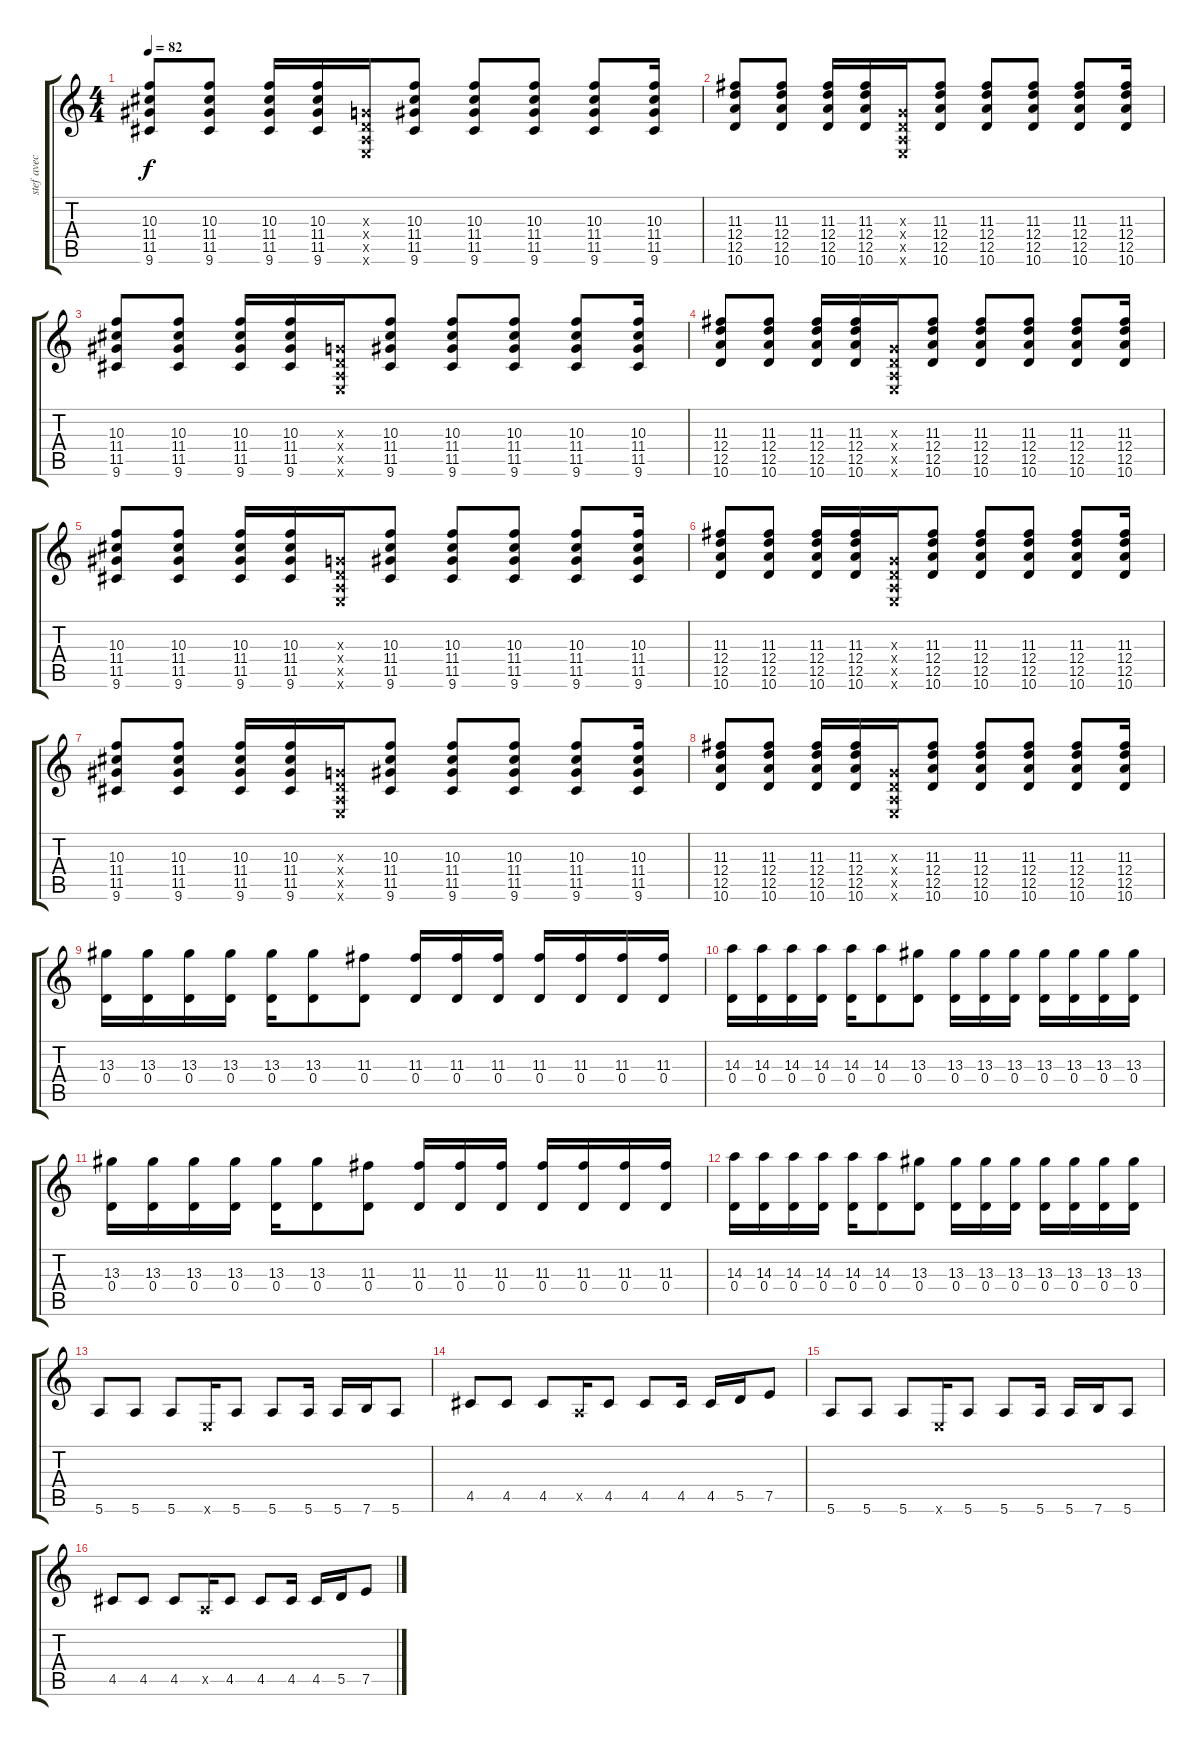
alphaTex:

\track ("stef avec une bariton" "stef avec ") {instrument acousticbass}
\staff {score tabs}
\tuning (E4 B3 G3 D3 A2 E2) {hide}
\ts (4 4)
\tempo 82
\clef g2
\ks c
(10.3 11.4 11.5 9.6).8{dy f} (10.3 11.4 11.5 9.6).8 (10.3 11.4 11.5 9.6).16 (10.3 11.4 11.5 9.6).16 (0.3{x} 0.4{x} 0.5{x} 0.6{x}).16 (10.3 11.4 11.5 9.6).8 (10.3 11.4 11.5 9.6).8 (10.3 11.4 11.5 9.6).8 (10.3 11.4 11.5 9.6).8 (10.3 11.4 11.5 9.6).16 |
(11.3 12.4 12.5 10.6).8 (11.3 12.4 12.5 10.6).8 (11.3 12.4 12.5 10.6).16 (11.3 12.4 12.5 10.6).16 (0.3{x} 0.4{x} 0.5{x} 0.6{x}).16 (11.3 12.4 12.5 10.6).8 (11.3 12.4 12.5 10.6).8 (11.3 12.4 12.5 10.6).8 (11.3 12.4 12.5 10.6).8 (11.3 12.4 12.5 10.6).16 |
(10.3 11.4 11.5 9.6).8 (10.3 11.4 11.5 9.6).8 (10.3 11.4 11.5 9.6).16 (10.3 11.4 11.5 9.6).16 (0.3{x} 0.4{x} 0.5{x} 0.6{x}).16 (10.3 11.4 11.5 9.6).8 (10.3 11.4 11.5 9.6).8 (10.3 11.4 11.5 9.6).8 (10.3 11.4 11.5 9.6).8 (10.3 11.4 11.5 9.6).16 |
(11.3 12.4 12.5 10.6).8 (11.3 12.4 12.5 10.6).8 (11.3 12.4 12.5 10.6).16 (11.3 12.4 12.5 10.6).16 (0.3{x} 0.4{x} 0.5{x} 0.6{x}).16 (11.3 12.4 12.5 10.6).8 (11.3 12.4 12.5 10.6).8 (11.3 12.4 12.5 10.6).8 (11.3 12.4 12.5 10.6).8 (11.3 12.4 12.5 10.6).16 |
(10.3 11.4 11.5 9.6).8 (10.3 11.4 11.5 9.6).8 (10.3 11.4 11.5 9.6).16 (10.3 11.4 11.5 9.6).16 (0.3{x} 0.4{x} 0.5{x} 0.6{x}).16 (10.3 11.4 11.5 9.6).8 (10.3 11.4 11.5 9.6).8 (10.3 11.4 11.5 9.6).8 (10.3 11.4 11.5 9.6).8 (10.3 11.4 11.5 9.6).16 |
(11.3 12.4 12.5 10.6).8 (11.3 12.4 12.5 10.6).8 (11.3 12.4 12.5 10.6).16 (11.3 12.4 12.5 10.6).16 (0.3{x} 0.4{x} 0.5{x} 0.6{x}).16 (11.3 12.4 12.5 10.6).8 (11.3 12.4 12.5 10.6).8 (11.3 12.4 12.5 10.6).8 (11.3 12.4 12.5 10.6).8 (11.3 12.4 12.5 10.6).16 |
(10.3 11.4 11.5 9.6).8 (10.3 11.4 11.5 9.6).8 (10.3 11.4 11.5 9.6).16 (10.3 11.4 11.5 9.6).16 (0.3{x} 0.4{x} 0.5{x} 0.6{x}).16 (10.3 11.4 11.5 9.6).8 (10.3 11.4 11.5 9.6).8 (10.3 11.4 11.5 9.6).8 (10.3 11.4 11.5 9.6).8 (10.3 11.4 11.5 9.6).16 |
(11.3 12.4 12.5 10.6).8 (11.3 12.4 12.5 10.6).8 (11.3 12.4 12.5 10.6).16 (11.3 12.4 12.5 10.6).16 (0.3{x} 0.4{x} 0.5{x} 0.6{x}).16 (11.3 12.4 12.5 10.6).8 (11.3 12.4 12.5 10.6).8 (11.3 12.4 12.5 10.6).8 (11.3 12.4 12.5 10.6).8 (11.3 12.4 12.5 10.6).16 |
(13.3 0.4).16 (13.3 0.4).16 (13.3 0.4).16 (13.3 0.4).16 (13.3 0.4).16 (13.3 0.4).8 (11.3 0.4).8 (11.3 0.4).16 (11.3 0.4).16 (11.3 0.4).16 (11.3 0.4).16 (11.3 0.4).16 (11.3 0.4).16 (11.3 0.4).16 |
(14.3 0.4).16 (14.3 0.4).16 (14.3 0.4).16 (14.3 0.4).16 (14.3 0.4).16 (14.3 0.4).8 (13.3 0.4).8 (13.3 0.4).16 (13.3 0.4).16 (13.3 0.4).16 (13.3 0.4).16 (13.3 0.4).16 (13.3 0.4).16 (13.3 0.4).16 |
(13.3 0.4).16 (13.3 0.4).16 (13.3 0.4).16 (13.3 0.4).16 (13.3 0.4).16 (13.3 0.4).8 (11.3 0.4).8 (11.3 0.4).16 (11.3 0.4).16 (11.3 0.4).16 (11.3 0.4).16 (11.3 0.4).16 (11.3 0.4).16 (11.3 0.4).16 |
(14.3 0.4).16 (14.3 0.4).16 (14.3 0.4).16 (14.3 0.4).16 (14.3 0.4).16 (14.3 0.4).8 (13.3 0.4).8 (13.3 0.4).16 (13.3 0.4).16 (13.3 0.4).16 (13.3 0.4).16 (13.3 0.4).16 (13.3 0.4).16 (13.3 0.4).16 |
5.6.8 5.6.8 5.6.8 0.6{x}.16 5.6.8 5.6.8 5.6.16 5.6.16 7.6.16 5.6.8 |
4.5.8 4.5.8 4.5.8 0.5{x}.16 4.5.8 4.5.8 4.5.16 4.5.16 5.5.16 7.5.8 |
5.6.8 5.6.8 5.6.8 0.6{x}.16 5.6.8 5.6.8 5.6.16 5.6.16 7.6.16 5.6.8 |
4.5.8 4.5.8 4.5.8 0.5{x}.16 4.5.8 4.5.8 4.5.16 4.5.16 5.5.16 7.5.8
